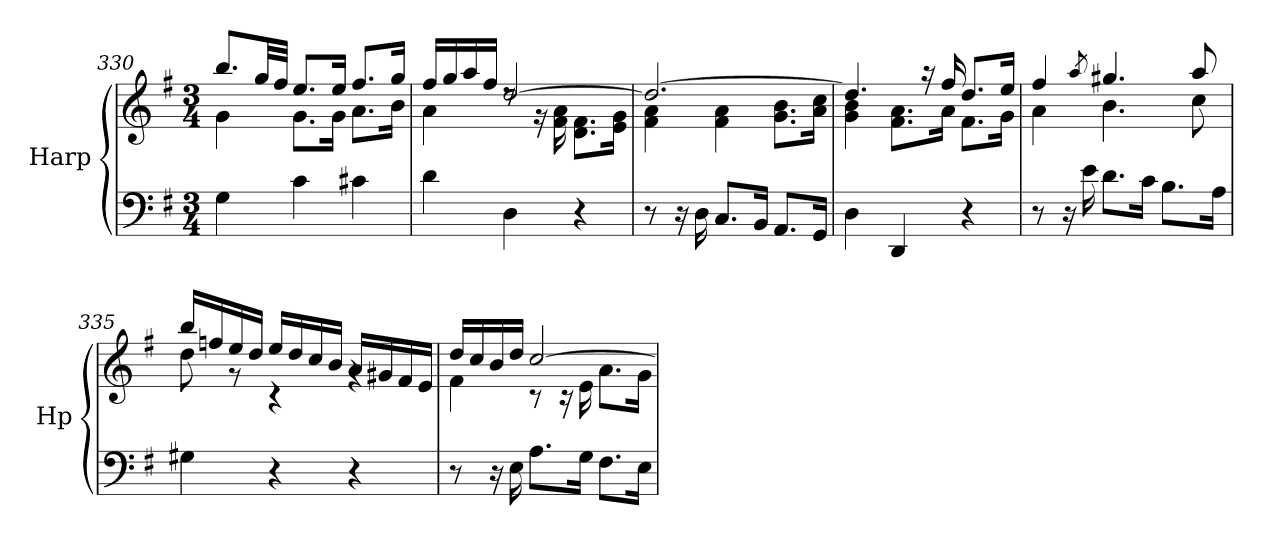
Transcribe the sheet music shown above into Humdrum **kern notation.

**kern	**kern
*part1	*part1
*staff2	*staff1
*I"Harp	*
*I'Hp	*
*clefF4	*clefG2
*k[f#]	*k[f#]
*M3/4	*M3/4
=330	=330
*	*^
4G\	8.bb/L	4g\
.	32gg/LL	.
.	32ff#/JJJ	.
4c\	8.ee/L	8.g\L
.	16ee/Jk	16g\Jk
4c#X\	8.ff#/L	8.a\L
.	16gg/Jk	16b\Jk
=331	=331	=331
4d\	16ff#/LL	4a\
.	16gg/	.
.	16aa/	.
.	16ff#/JJ	.
4D\	[2dd/	8rdd
.	.	16r
.	.	16f#\ 16a\
4r	.	8.d\ 8.f#\L
.	.	16e\ 16g\Jk
!!LO:PB:g=z	!!
=332	=332	=332
8r	2.dd/_	4f#\ 4a\
16r	.	.
16D\	.	.
8.C/L	.	4f#\ 4a\
16BB/Jk	.	.
8.AA/L	.	8.g\ 8.b\L
16GG/Jk	.	16a\ 16cc\Jk
=333	=333	=333
4D\	4.dd/]	4g\ 4b\
4DD/	.	8.f#\ 8.a\L
.	16r	.
.	16ff#/	16a\Jk
4r	8.dd/L	8.f#\L
.	16ee/Jk	16g\Jk
=334	=334	=334
8r	4ff#/	4a\
16r	.	.
16e\	.	.
.	8qaa/	.
8.d\L	4.gg#X/	4.b\
16c\Jk	.	.
8.B\L	.	.
.	8aa/	8cc\
16A\Jk	.	.
=335	=335	=335
4G#X\	16bb/LL	8dd\
.	16ffn/	.
.	16ee/	8r
.	16dd/JJ	.
4r	16ee/LL	4r
.	16dd/	.
.	16cc/	.
.	16b/JJ	.
4r	16a/LL	4rg
.	16g#X/	.
.	16f#/	.
.	16e/JJ	.
!!LO:LB:g=z	!!
=336	=336	=336
8r	16dd/LL	4f#\
.	16cc/	.
16r	16b/	.
16E\	16dd/JJ	.
8.A\L	[2cc/	8r
.	.	16r
16G\Jk	.	16e\
8.F#\L	.	8.a\L
16E\Jk	.	16g\Jk
*	*v	*v
=	=
*-	*-
